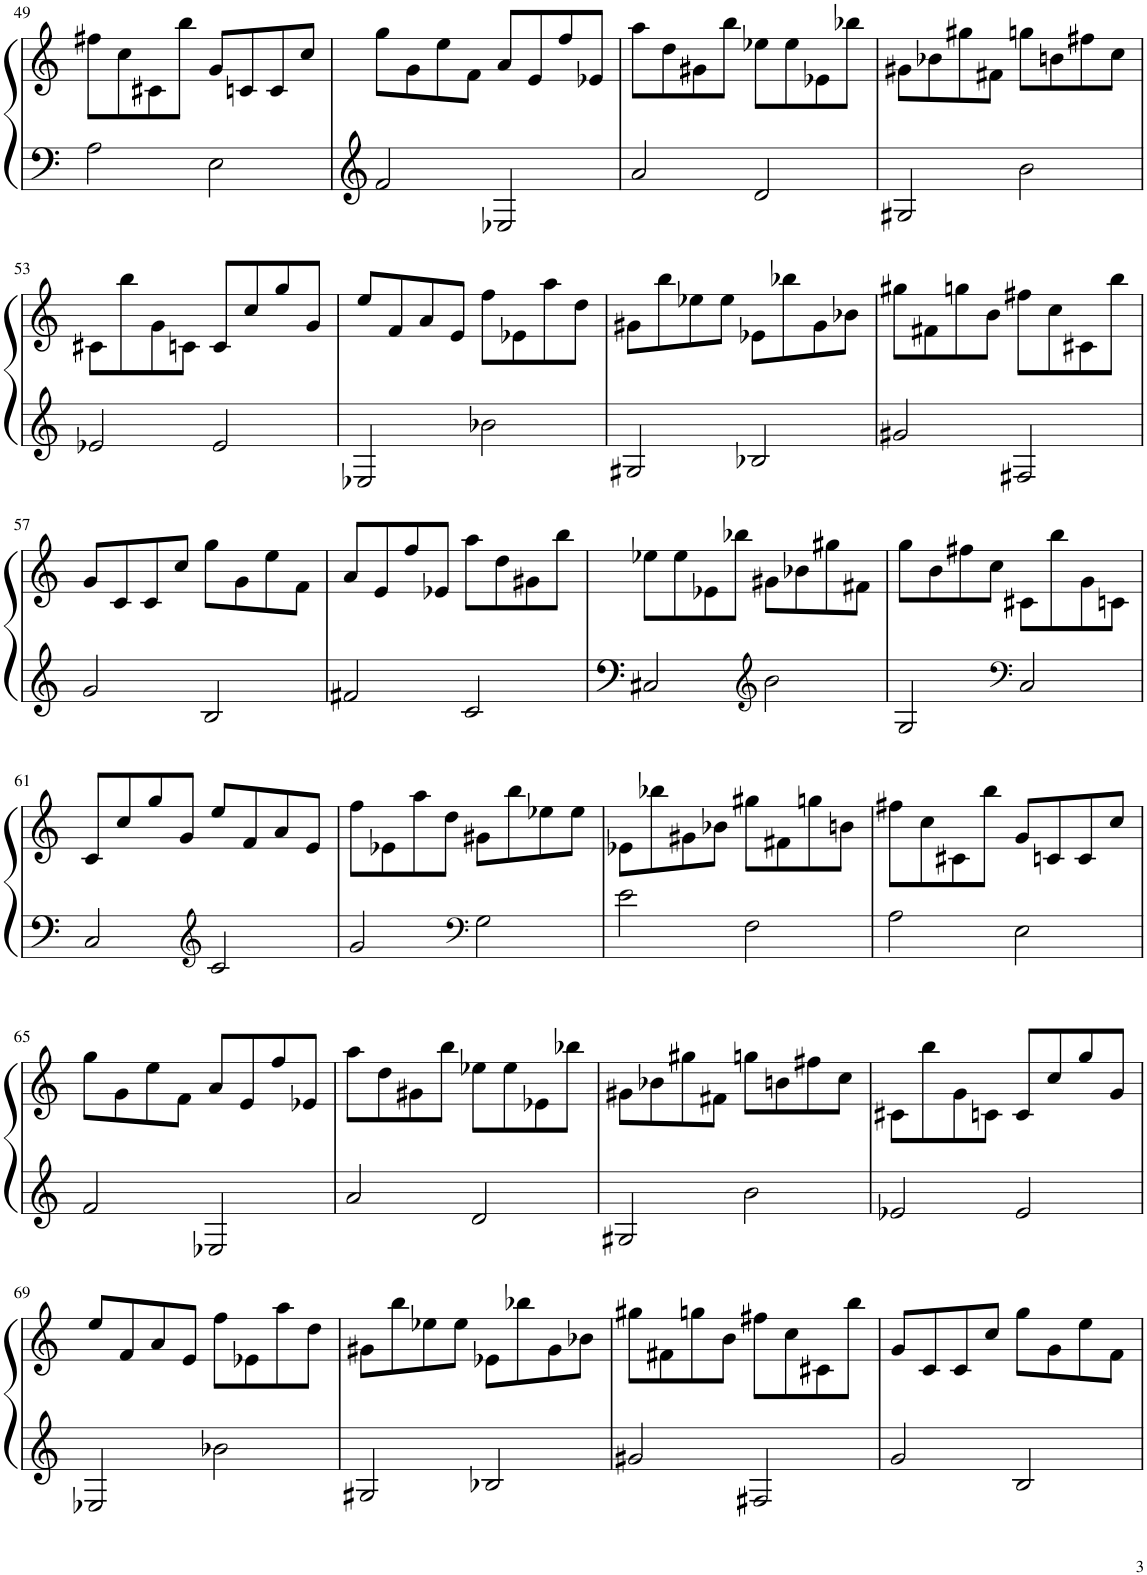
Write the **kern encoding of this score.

**kern	**kern
*part1	*part1
*staff2	*staff1
*I"Klavier	*
*I'Klav.	*
!!LO:PB:g=z
*clefF4	*clefG2
*k[]	*k[]
*M4/4	*M4/4
=49	=49
2A\	8ff#X\L
.	8cc\
.	8c#X\
.	8bb\J
2E\	8g/L
.	8cn/
.	8c/
.	8cc/J
=50	=50
2f/	8gg\L
.	8g\
.	8ee\
.	8f\J
2E-X/	8a/L
.	8e/
.	8ff/
.	8e-X/J
=51	=51
2a/	8aa\L
.	8dd\
.	8g#X\
.	8bb\J
2d/	8ee-X\L
.	8ee-\
.	8e-X\
.	8bb-X\J
=52	=52
2G#X/	8g#X\L
.	8b-X\
.	8gg#X\
.	8f#X\J
2b\	8ggn\L
.	8bn\
.	8ff#X\
.	8cc\J
!!LO:LB:g=z
=53	=53
2e-X/	8c#X\L
.	8bb\
.	8g\
.	8cn\J
2e-/	8c/L
.	8cc/
.	8gg/
.	8g/J
=54	=54
2E-X/	8ee/L
.	8f/
.	8a/
.	8e/J
2b-X\	8ff\L
.	8e-X\
.	8aa\
.	8dd\J
=55	=55
2G#X/	8g#X\L
.	8bb\
.	8ee-X\
.	8ee-\J
2B-X/	8e-X\L
.	8bb-X\
.	8g#\
.	8b-X\J
=56	=56
2g#X/	8gg#X\L
.	8f#X\
.	8ggn\
.	8b\J
2F#X/	8ff#X\L
.	8cc\
.	8c#X\
.	8bb\J
!!LO:LB:g=z
=57	=57
2g/	8g/L
.	8c/
.	8c/
.	8cc/J
2B/	8gg\L
.	8g\
.	8ee\
.	8f\J
=58	=58
2f#X/	8a/L
.	8e/
.	8ff/
.	8e-X/J
2c/	8aa\L
.	8dd\
.	8g#X\
.	8bb\J
=59	=59
2C#X/	8ee-X\L
.	8ee-\
.	8e-X\
.	8bb-X\J
*clefG2	*
2b\	8g#X\L
.	8b-X\
.	8gg#X\
.	8f#X\J
=60	=60
2G/	8gg\L
.	8b\
.	8ff#X\
.	8cc\J
*clefF4	*
2C/	8c#X\L
.	8bb\
.	8g\
.	8cn\J
!!LO:LB:g=z
=61	=61
2C/	8c/L
.	8cc/
.	8gg/
.	8g/J
*clefG2	*
2c/	8ee/L
.	8f/
.	8a/
.	8e/J
=62	=62
2g/	8ff\L
.	8e-X\
.	8aa\
.	8dd\J
*clefF4	*
2G\	8g#X\L
.	8bb\
.	8ee-X\
.	8ee-\J
=63	=63
2e\	8e-X\L
.	8bb-X\
.	8g#X\
.	8b-X\J
2F\	8gg#X\L
.	8f#X\
.	8ggn\
.	8bn\J
=64	=64
2A\	8ff#X\L
.	8cc\
.	8c#X\
.	8bb\J
2E\	8g/L
.	8cn/
.	8c/
.	8cc/J
!!LO:LB:g=z
=65	=65
2f/	8gg\L
.	8g\
.	8ee\
.	8f\J
2E-X/	8a/L
.	8e/
.	8ff/
.	8e-X/J
=66	=66
2a/	8aa\L
.	8dd\
.	8g#X\
.	8bb\J
2d/	8ee-X\L
.	8ee-\
.	8e-X\
.	8bb-X\J
=67	=67
2G#X/	8g#X\L
.	8b-X\
.	8gg#X\
.	8f#X\J
2b\	8ggn\L
.	8bn\
.	8ff#X\
.	8cc\J
=68	=68
2e-X/	8c#X\L
.	8bb\
.	8g\
.	8cn\J
2e-/	8c/L
.	8cc/
.	8gg/
.	8g/J
!!LO:LB:g=z
=69	=69
2E-X/	8ee/L
.	8f/
.	8a/
.	8e/J
2b-X\	8ff\L
.	8e-X\
.	8aa\
.	8dd\J
=70	=70
2G#X/	8g#X\L
.	8bb\
.	8ee-X\
.	8ee-\J
2B-X/	8e-X\L
.	8bb-X\
.	8g#\
.	8b-X\J
=71	=71
2g#X/	8gg#X\L
.	8f#X\
.	8ggn\
.	8b\J
2F#X/	8ff#X\L
.	8cc\
.	8c#X\
.	8bb\J
=72	=72
2g/	8g/L
.	8c/
.	8c/
.	8cc/J
2B/	8gg\L
.	8g\
.	8ee\
.	8f\J
=	=
*-	*-
